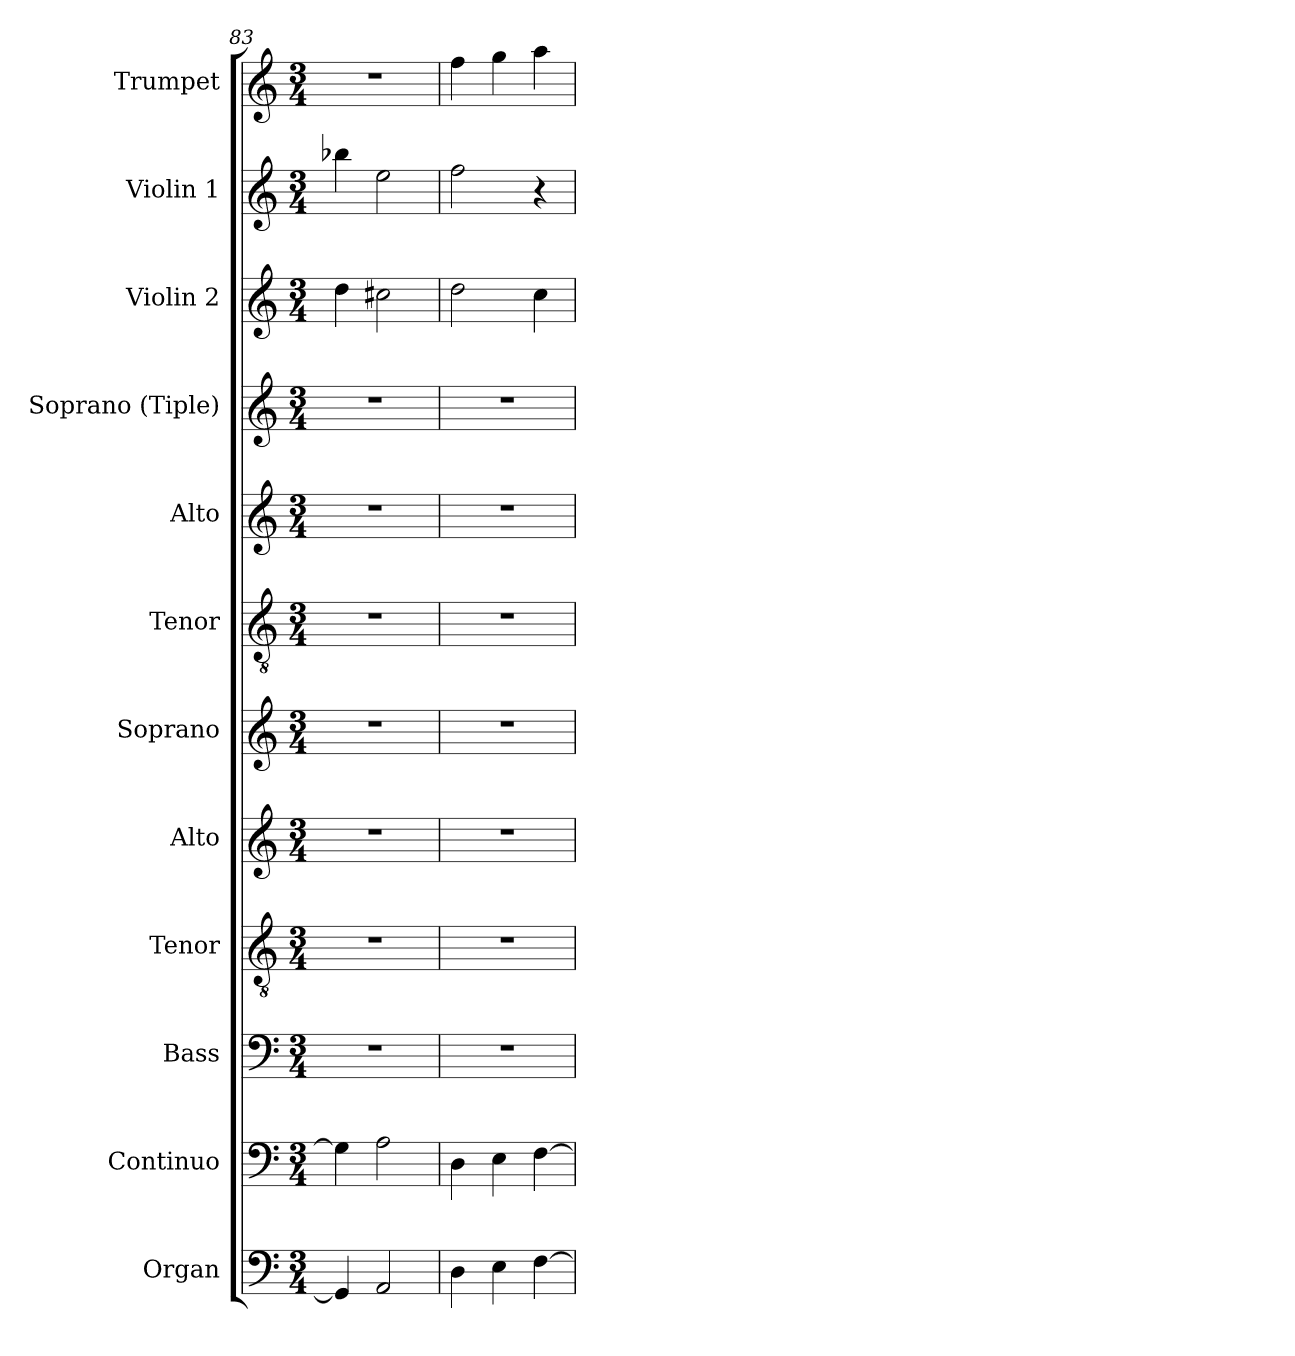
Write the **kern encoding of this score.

**kern	**kern	**kern	**kern	**kern	**kern	**kern	**kern	**kern	**kern	**kern	**kern
*part12	*part11	*part10	*part9	*part8	*part7	*part6	*part5	*part4	*part3	*part2	*part1
*staff12	*staff11	*staff10	*staff9	*staff8	*staff7	*staff6	*staff5	*staff4	*staff3	*staff2	*staff1
*I"Organ	*I"Continuo	*I"Bass	*I"Tenor	*I"Alto	*I"Soprano	*I"Tenor	*I"Alto	*I"Soprano (Tiple)	*I"Violin 2	*I"Violin 1	*I"Trumpet
*I'Org.	*I'Cont.	*I'B.	*I'T.	*I'A.	*I'S.	*I'T.	*I'A.	*I'S.	*I'Vln. 2	*I'Vln. 1	*I'Tpt.
*clefF4	*clefF4	*clefF4	*clefGv2	*clefG2	*clefG2	*clefGv2	*clefG2	*clefG2	*clefG2	*clefG2	*clefG2
*	*	*	*ITrd7c12	*	*	*ITrd7c12	*	*	*	*	*
*k[]	*k[]	*k[]	*k[]	*k[]	*k[]	*k[]	*k[]	*k[]	*k[]	*k[]	*k[]
*C:	*C:	*C:	*C:	*C:	*C:	*C:	*C:	*C:	*C:	*C:	*C:
*M3/4	*M3/4	*M3/4	*M3/4	*M3/4	*M3/4	*M3/4	*M3/4	*M3/4	*M3/4	*M3/4	*M3/4
=83	=83	=83	=83	=83	=83	=83	=83	=83	=83	=83	=83
!	!	!LO:N:vis=1	!LO:N:vis=1	!LO:N:vis=1	!LO:N:vis=1	!LO:N:vis=1	!LO:N:vis=1	!LO:N:vis=1	!	!	!LO:N:vis=1
4GGi/]	4Gi\]	2.r	2.r	2.r	2.r	2.r	2.r	2.r	4ddi\	4bb-Xi\	2.r
2AAi/	2Ai\	.	.	.	.	.	.	.	2cc#Xi\	2eei\	.
=84	=84	=84	=84	=84	=84	=84	=84	=84	=84	=84	=84
!	!	!LO:N:vis=1	!LO:N:vis=1	!LO:N:vis=1	!LO:N:vis=1	!LO:N:vis=1	!LO:N:vis=1	!LO:N:vis=1	!	!	!
4Di\	4Di\	2.r	2.r	2.r	2.r	2.r	2.r	2.r	2ddi\	2ffi\	4ffi\
4Ei\	4Ei\	.	.	.	.	.	.	.	.	.	4ggi\
[4Fi\	[4Fi\	.	.	.	.	.	.	.	4cci\	4r	4aai\
=	=	=	=	=	=	=	=	=	=	=	=
*-	*-	*-	*-	*-	*-	*-	*-	*-	*-	*-	*-
